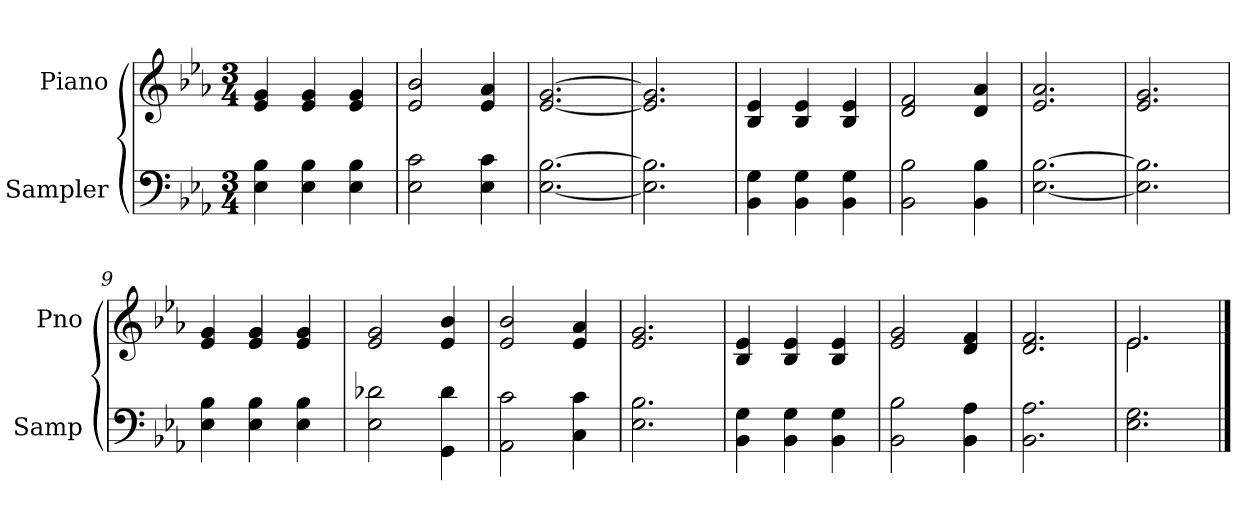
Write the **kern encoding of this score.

**kern	**kern
*part2	*part1
*staff2	*staff1
*I"Sampler	*I"Piano
*I'Samp	*I'Pno
*clefF4	*clefG2
*k[b-e-a-]	*k[b-e-a-]
*E-:	*E-:
*M3/4	*M3/4
=1	=1
4E- 4B-	4e- 4g
4E- 4B-	4e- 4g
4E- 4B-	4e- 4g
=2	=2
2E- 2c	2e- 2b-
4E- 4c	4e- 4a-
=3	=3
[2.E- [2.B-	[2.e- [2.g
=4	=4
2.E-] 2.B-]	2.e-] 2.g]
=5	=5
4BB- 4G	4B- 4e-
4BB- 4G	4B- 4e-
4BB- 4G	4B- 4e-
=6	=6
2BB- 2B-	2d 2f
4BB- 4B-	4d 4a-
=7	=7
[2.E- [2.B-	2.e- 2.a-
=8	=8
2.E-] 2.B-]	2.e- 2.g
=9	=9
4E- 4B-	4e- 4g
4E- 4B-	4e- 4g
4E- 4B-	4e- 4g
=10	=10
2E- 2d-X	2e- 2g
4GG 4d-	4e- 4b-
=11	=11
2AA- 2c	2e- 2b-
4C 4c	4e- 4a-
=12	=12
2.E- 2.B-	2.e- 2.g
=13	=13
4BB- 4G	4B- 4e-
4BB- 4G	4B- 4e-
4BB- 4G	4B- 4e-
=14	=14
2BB- 2B-	2e- 2g
4BB- 4A-	4d 4f
=15	=15
2.BB- 2.A-	2.d 2.f
=16	=16
*	*^
2.E- 2.G	2.e-/	2.e-
*	*v	*v
==	==
*-	*-
